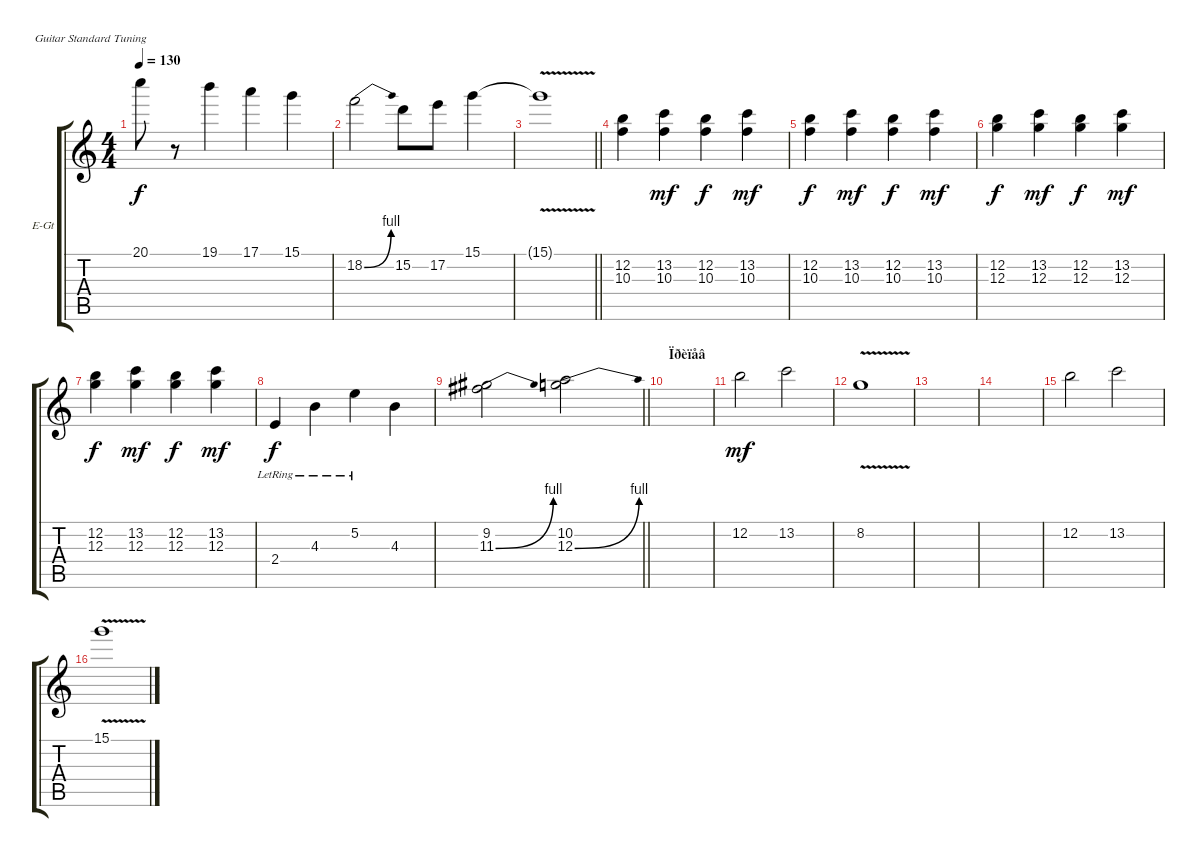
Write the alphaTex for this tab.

\bracketExtendMode groupsimilarinstruments
\firstSystemTrackNameOrientation horizontal
\otherSystemsTrackNameOrientation horizontal
\track ("Solo Guitar" "E-Gt") {instrument distortionguitar}
\staff {score tabs}
\tuning (E4 B3 G3 D3 A2 E2)
\ts (4 4)
\tempo 130
\clef g2
\scale
0.333333
\ks c
20.1.8{dy f} r.8 19.1.4 17.1.4 15.1.4 |
\scale
0.333333 18.2{be (bend 0 0 15.6 4)}.2 15.2.8 17.2.8 15.1.4 |
\scale
0.333333
\barLineRight lightlight
15.1{v t}.1 |
\section ("" "")
\scale
0.333333 (12.2 10.3).4 (13.2 10.3).4{dy mf} (12.2 10.3).4{dy f} (13.2 10.3).4{dy mf} |
\scale
0.333333 (12.2 10.3).4{dy f} (13.2 10.3).4{dy mf} (12.2 10.3).4{dy f} (13.2 10.3).4{dy mf} |
\scale
0.333333 (12.2 12.3).4{dy f} (13.2 12.3).4{dy mf} (12.2 12.3).4{dy f} (13.2 12.3).4{dy mf} |
\scale
0.333333 (12.2 12.3).4{dy f} (13.2 12.3).4{dy mf} (12.2 12.3).4{dy f} (13.2 12.3).4{dy mf} |
\scale
0.333333 2.4{lr}.4{dy f} 4.3{lr}.4 5.2{lr}.4 4.3.4 |
\scale
0.333333
\barLineRight lightlight
(9.2 11.3{be (bend 0 0 60 4)}).2 (10.2 12.3{be (bend 0 0 60 4)}).2 |
\section ("" "Ïðèïåâ")
\scale
0.333333 |
\scale
0.333333 12.2.2{dy mf} 13.2.2 |
\scale
0.333333 8.2{v}.1 |
\scale
0.333333 |
\scale
0.333333 |
\scale
0.333333 12.2.2 13.2.2 |
\scale
0.333333 15.1{v}.1
